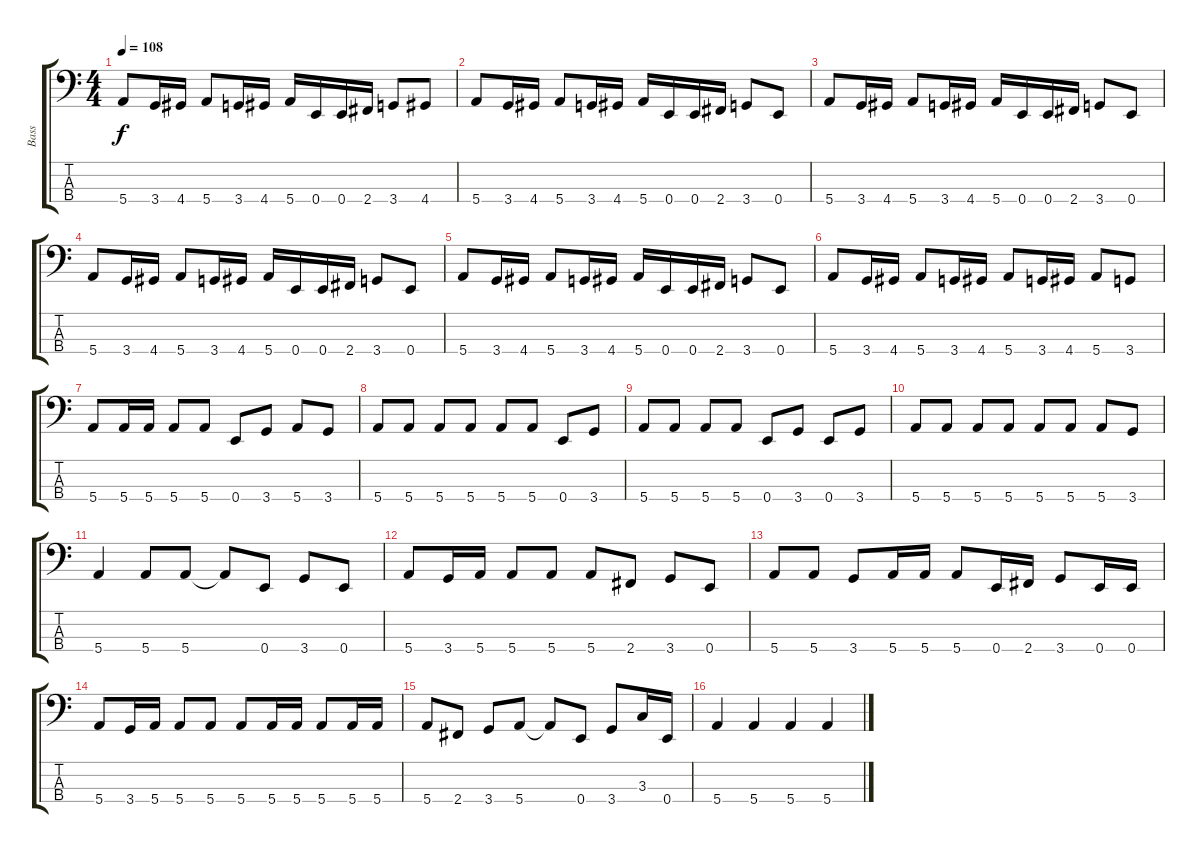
\track ("Bass" "Bass") {instrument fretlessbass}
\staff {score tabs}
\tuning (G2 D2 A1 E1) {hide}
\ts (4 4)
\tempo 108
\clef f4
\ks c
5.4.8{dy f} 3.4.16 4.4.16 5.4.8 3.4.16 4.4.16 5.4.16 0.4.16 0.4.16 2.4.16 3.4.8 4.4.8 |
5.4.8 3.4.16 4.4.16 5.4.8 3.4.16 4.4.16 5.4.16 0.4.16 0.4.16 2.4.16 3.4.8 0.4.8 |
5.4.8 3.4.16 4.4.16 5.4.8 3.4.16 4.4.16 5.4.16 0.4.16 0.4.16 2.4.16 3.4.8 0.4.8 |
5.4.8 3.4.16 4.4.16 5.4.8 3.4.16 4.4.16 5.4.16 0.4.16 0.4.16 2.4.16 3.4.8 0.4.8 |
5.4.8 3.4.16 4.4.16 5.4.8 3.4.16 4.4.16 5.4.16 0.4.16 0.4.16 2.4.16 3.4.8 0.4.8 |
5.4.8 3.4.16 4.4.16 5.4.8 3.4.16 4.4.16 5.4.8 3.4.16 4.4.16 5.4.8 3.4.8 |
5.4.8 5.4.16 5.4.16 5.4.8 5.4.8 0.4.8 3.4.8 5.4.8 3.4.8 |
5.4.8 5.4.8 5.4.8 5.4.8 5.4.8 5.4.8 0.4.8 3.4.8 |
5.4.8 5.4.8 5.4.8 5.4.8 0.4.8 3.4.8 0.4.8 3.4.8 |
5.4.8 5.4.8 5.4.8 5.4.8 5.4.8 5.4.8 5.4.8 3.4.8 |
5.4.4 5.4.8 5.4.8 5.4{t}.8 0.4.8 3.4.8 0.4.8 |
5.4.8 3.4.16 5.4.16 5.4.8 5.4.8 5.4.8 2.4.8 3.4.8 0.4.8 |
5.4.8 5.4.8 3.4.8 5.4.16 5.4.16 5.4.8 0.4.16 2.4.16 3.4.8 0.4.16 0.4.16 |
5.4.8 3.4.16 5.4.16 5.4.8 5.4.8 5.4.8 5.4.16 5.4.16 5.4.8 5.4.16 5.4.16 |
5.4.8 2.4.8 3.4.8 5.4.8 5.4{t}.8 0.4.8 3.4.8 3.3.16 0.4.16 |
5.4.4 5.4.4 5.4.4 5.4.4
